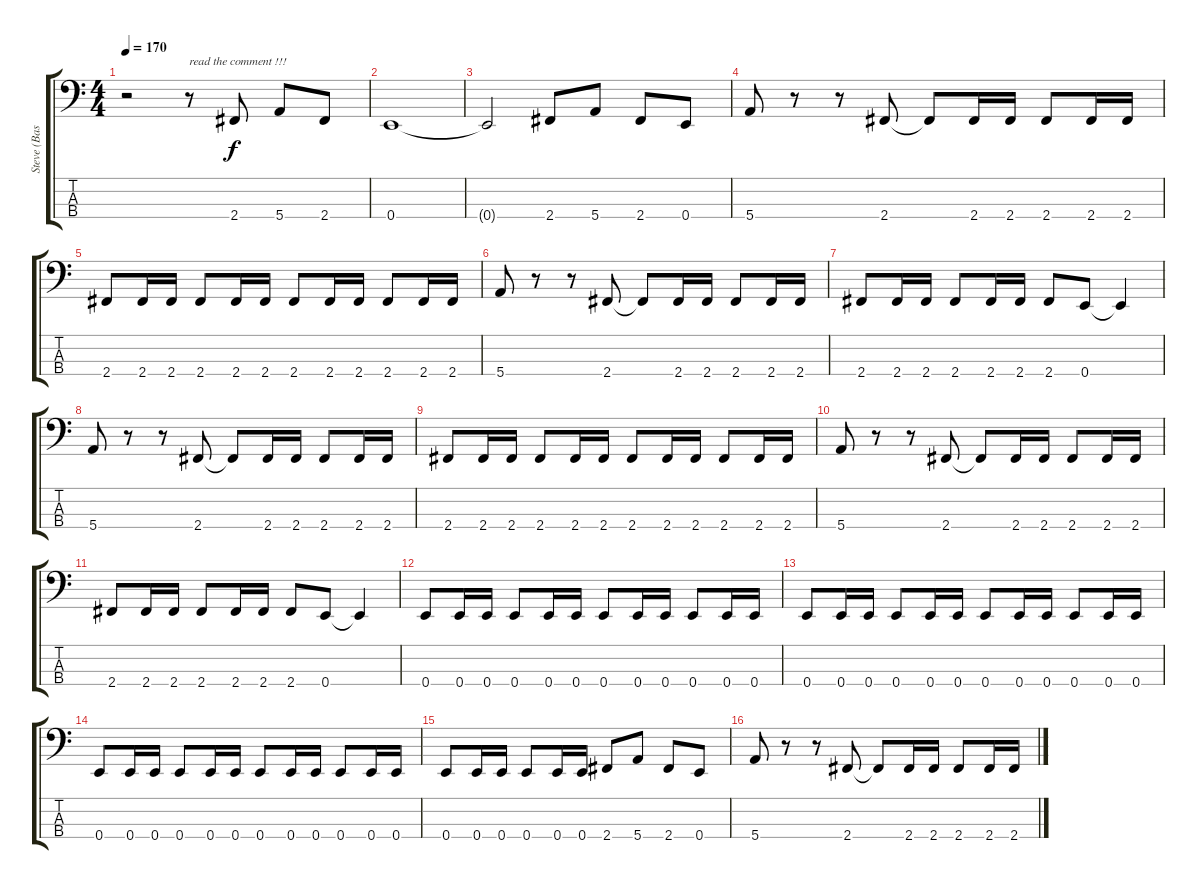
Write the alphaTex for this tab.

\track ("Steve (Bass)" "Steve (Bas") {instrument electricbasspick}
\staff {score tabs}
\tuning (G2 D2 A1 E1) {hide}
\ts (4 4)
\tempo 170
\clef f4
\ks c
r.2{dy f instrument electricbasspick} r.8{txt "read the comment !!!"} 2.4.8 5.4.8 2.4.8 |
0.4.1 |
0.4{t}.2 2.4.8 5.4.8 2.4.8 0.4.8 |
5.4.8 r.8 r.8 2.4.8 2.4{t}.8 2.4.16 2.4.16 2.4.8 2.4.16 2.4.16 |
2.4.8 2.4.16 2.4.16 2.4.8 2.4.16 2.4.16 2.4.8 2.4.16 2.4.16 2.4.8 2.4.16 2.4.16 |
5.4.8 r.8 r.8 2.4.8 2.4{t}.8 2.4.16 2.4.16 2.4.8 2.4.16 2.4.16 |
2.4.8 2.4.16 2.4.16 2.4.8 2.4.16 2.4.16 2.4.8 0.4.8 0.4{t}.4 |
5.4.8 r.8 r.8 2.4.8 2.4{t}.8 2.4.16 2.4.16 2.4.8 2.4.16 2.4.16 |
2.4.8 2.4.16 2.4.16 2.4.8 2.4.16 2.4.16 2.4.8 2.4.16 2.4.16 2.4.8 2.4.16 2.4.16 |
5.4.8 r.8 r.8 2.4.8 2.4{t}.8 2.4.16 2.4.16 2.4.8 2.4.16 2.4.16 |
2.4.8 2.4.16 2.4.16 2.4.8 2.4.16 2.4.16 2.4.8 0.4.8 0.4{t}.4 |
0.4.8 0.4.16 0.4.16 0.4.8 0.4.16 0.4.16 0.4.8 0.4.16 0.4.16 0.4.8 0.4.16 0.4.16 |
0.4.8 0.4.16 0.4.16 0.4.8 0.4.16 0.4.16 0.4.8 0.4.16 0.4.16 0.4.8 0.4.16 0.4.16 |
0.4.8 0.4.16 0.4.16 0.4.8 0.4.16 0.4.16 0.4.8 0.4.16 0.4.16 0.4.8 0.4.16 0.4.16 |
0.4.8 0.4.16 0.4.16 0.4.8 0.4.16 0.4.16 2.4.8 5.4.8 2.4.8 0.4.8 |
5.4.8 r.8 r.8 2.4.8 2.4{t}.8 2.4.16 2.4.16 2.4.8 2.4.16 2.4.16
